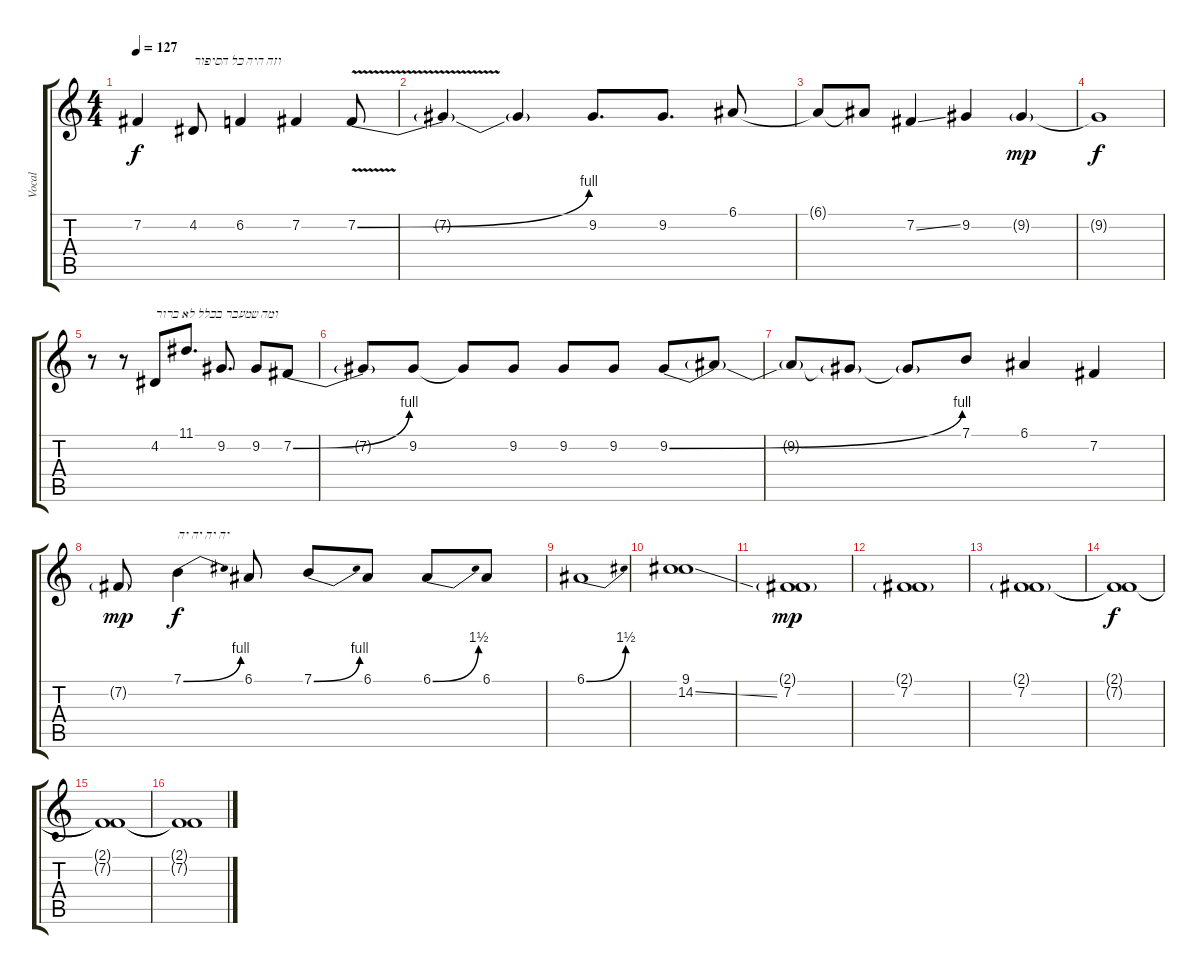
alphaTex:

\track ("Vocal" "Vocal") {instrument lead6voice}
\staff {score tabs}
\tuning (E4 B3 G3 D3 A2 E2) {hide}
\ts (4 4)
\tempo 127
\clef g2
\ks c
7.2{t}.4{dy f} 4.2.8{txt "וזה היה כל הסיפור"} 6.2.4 7.2.4 7.2{be (bend 0 0 60 4) v}.8 |
7.2{t}.4 7.2{t}.4 9.2.8{d} 9.2.8{d} 6.1.8 |
6.1{t}.8 6.1{t}.8 7.2{ss}.4 9.2.4 9.2{g}.4{dy mp} |
9.2{t}.1{dy f} |
r.8 r.8 4.2.8{txt "ומה שמעבר בכלל לא ברור"} 11.1.8{d} 9.2.8{d} 9.2.8 7.2{be (bend 0 0 60 4)}.8 |
7.2{t}.8 9.2.8 9.2{t}.8 9.2.8 9.2.8 9.2.8 9.2{be (bend 0 0 60 4)}.8 9.2{t}.8 |
9.2{t}.8 9.2{t}.8 9.2{t}.8 7.1.8 6.1.4 7.2.4 |
7.2{g}.8{dy mp} 7.1{be (bend 0 0 60 4)}.4{txt "יה יה יה יה" dy f} 6.1.8 7.1{be (bend 0 0 60 4)}.8 6.1.8 6.1{be (bend 0 0 60 6)}.8 6.1.8 |
6.1{be (bend 0 0 60 6)}.1 |
(9.1 14.2{ss}).1 |
(2.1{g} 7.2).1{dy mp} |
(2.1{g} 7.2).1 |
(2.1{g} 7.2).1{volume 0} |
(2.1{t} 7.2{t}).1{dy f} |
(2.1{t} 7.2{t}).1 |
(2.1{t} 7.2{t}).1
